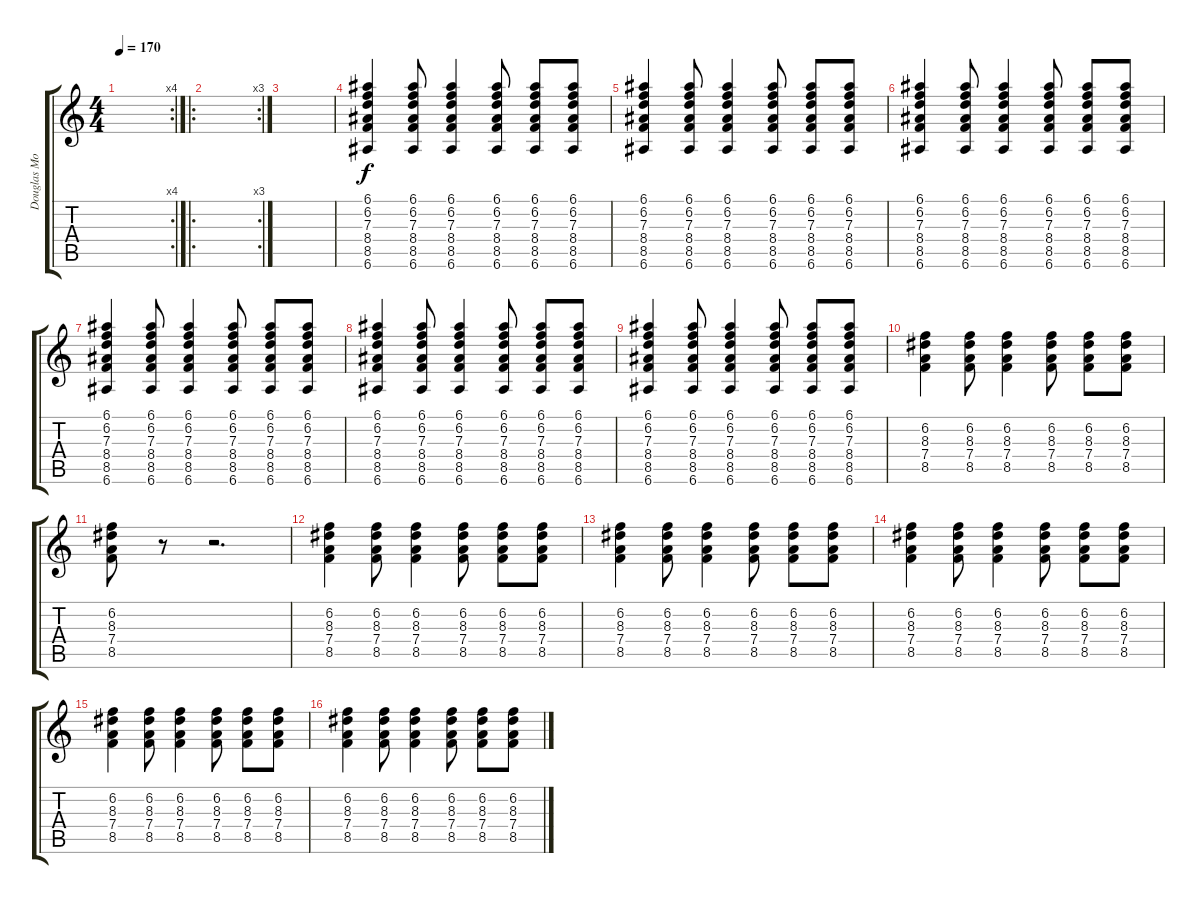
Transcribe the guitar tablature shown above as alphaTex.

\track ("Douglas Moeller (Rhythm left)" "Douglas Mo") {instrument electricguitarclean}
\staff {score tabs}
\tuning (E4 B3 G3 D3 A2 E2) {hide}
\rc 4
\ts (4 4)
\tempo 170
\clef g2
\ks c
|
\ro
\rc 3
|
|
(6.1 6.2 7.3 8.4 8.5 6.6).4 (6.1 6.2 7.3 8.4 8.5 6.6).8 (6.1 6.2 7.3 8.4 8.5 6.6).4 (6.1 6.2 7.3 8.4 8.5 6.6).8 (6.1 6.2 7.3 8.4 8.5 6.6).8 (6.1 6.2 7.3 8.4 8.5 6.6).8 |
(6.1 6.2 7.3 8.4 8.5 6.6).4 (6.1 6.2 7.3 8.4 8.5 6.6).8 (6.1 6.2 7.3 8.4 8.5 6.6).4 (6.1 6.2 7.3 8.4 8.5 6.6).8 (6.1 6.2 7.3 8.4 8.5 6.6).8 (6.1 6.2 7.3 8.4 8.5 6.6).8 |
(6.1 6.2 7.3 8.4 8.5 6.6).4 (6.1 6.2 7.3 8.4 8.5 6.6).8 (6.1 6.2 7.3 8.4 8.5 6.6).4 (6.1 6.2 7.3 8.4 8.5 6.6).8 (6.1 6.2 7.3 8.4 8.5 6.6).8 (6.1 6.2 7.3 8.4 8.5 6.6).8 |
(6.1 6.2 7.3 8.4 8.5 6.6).4 (6.1 6.2 7.3 8.4 8.5 6.6).8 (6.1 6.2 7.3 8.4 8.5 6.6).4 (6.1 6.2 7.3 8.4 8.5 6.6).8 (6.1 6.2 7.3 8.4 8.5 6.6).8 (6.1 6.2 7.3 8.4 8.5 6.6).8 |
(6.1 6.2 7.3 8.4 8.5 6.6).4 (6.1 6.2 7.3 8.4 8.5 6.6).8 (6.1 6.2 7.3 8.4 8.5 6.6).4 (6.1 6.2 7.3 8.4 8.5 6.6).8 (6.1 6.2 7.3 8.4 8.5 6.6).8 (6.1 6.2 7.3 8.4 8.5 6.6).8 |
(6.1 6.2 7.3 8.4 8.5 6.6).4 (6.1 6.2 7.3 8.4 8.5 6.6).8 (6.1 6.2 7.3 8.4 8.5 6.6).4 (6.1 6.2 7.3 8.4 8.5 6.6).8 (6.1 6.2 7.3 8.4 8.5 6.6).8 (6.1 6.2 7.3 8.4 8.5 6.6).8 |
(6.2 8.3 7.4 8.5).4 (6.2 8.3 7.4 8.5).8 (6.2 8.3 7.4 8.5).4 (6.2 8.3 7.4 8.5).8 (6.2 8.3 7.4 8.5).8 (6.2 8.3 7.4 8.5).8 |
(6.2 8.3 7.4 8.5).8 r.8 r.2{d} |
(6.2 8.3 7.4 8.5).4 (6.2 8.3 7.4 8.5).8 (6.2 8.3 7.4 8.5).4 (6.2 8.3 7.4 8.5).8 (6.2 8.3 7.4 8.5).8 (6.2 8.3 7.4 8.5).8 |
(6.2 8.3 7.4 8.5).4 (6.2 8.3 7.4 8.5).8 (6.2 8.3 7.4 8.5).4 (6.2 8.3 7.4 8.5).8 (6.2 8.3 7.4 8.5).8 (6.2 8.3 7.4 8.5).8 |
(6.2 8.3 7.4 8.5).4 (6.2 8.3 7.4 8.5).8 (6.2 8.3 7.4 8.5).4 (6.2 8.3 7.4 8.5).8 (6.2 8.3 7.4 8.5).8 (6.2 8.3 7.4 8.5).8 |
(6.2 8.3 7.4 8.5).4 (6.2 8.3 7.4 8.5).8 (6.2 8.3 7.4 8.5).4 (6.2 8.3 7.4 8.5).8 (6.2 8.3 7.4 8.5).8 (6.2 8.3 7.4 8.5).8 |
(6.2 8.3 7.4 8.5).4 (6.2 8.3 7.4 8.5).8 (6.2 8.3 7.4 8.5).4 (6.2 8.3 7.4 8.5).8 (6.2 8.3 7.4 8.5).8 (6.2 8.3 7.4 8.5).8
